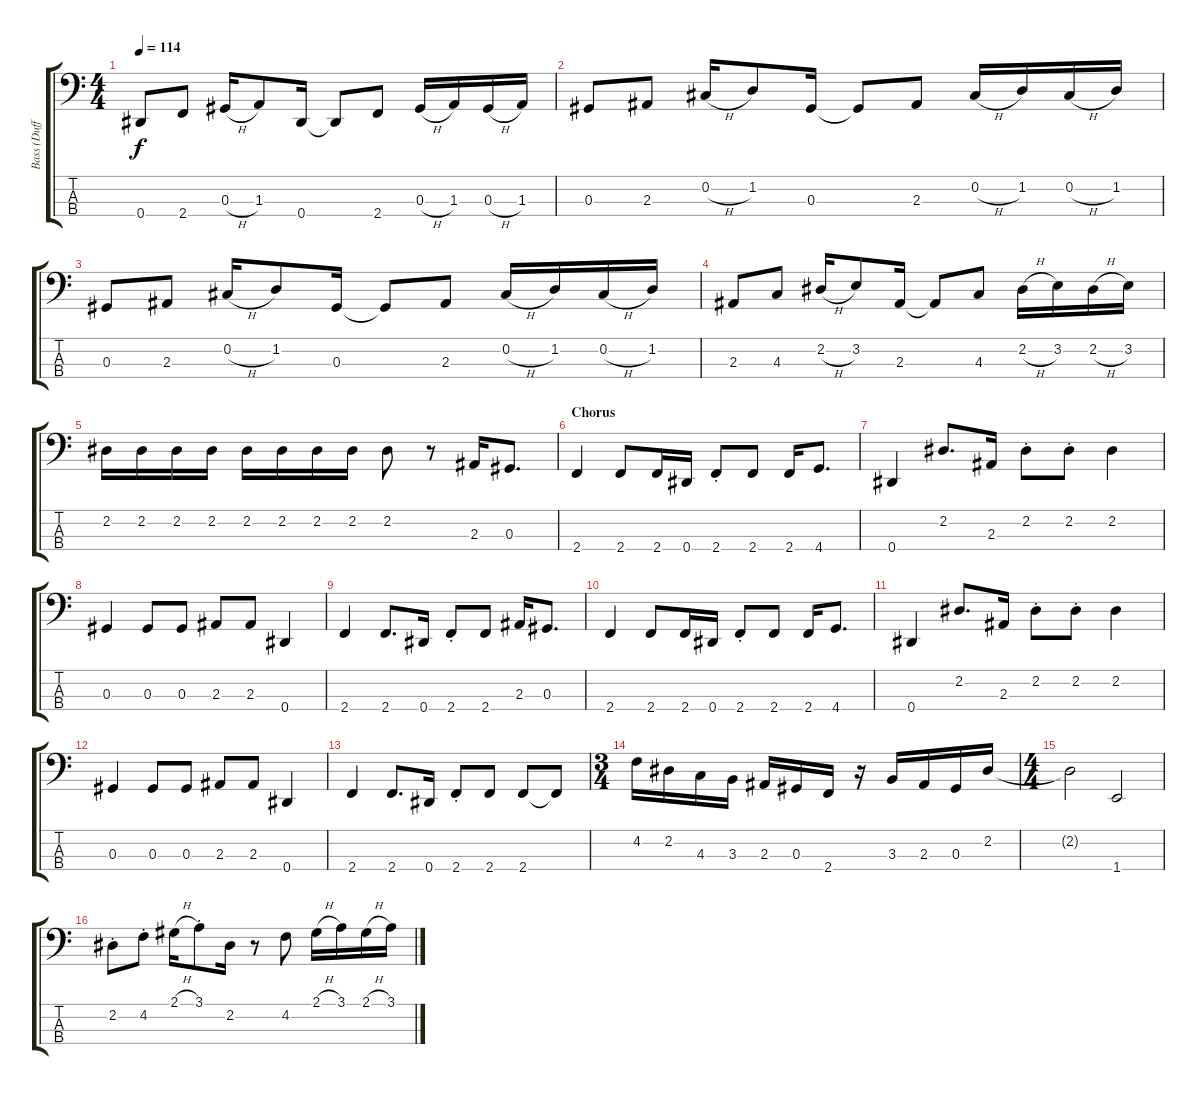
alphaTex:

\track ("Bass (Duff)" "Bass (Duff") {instrument electricbasspick}
\staff {score tabs}
\tuning (Gb2 Db2 Ab1 Eb1) {hide}
\ts (4 4)
\tempo 114
\clef f4
\ks c
0.4.8{dy f} 2.4.8 0.3{h}.16 1.3.8 0.4.16 0.4{t}.8 2.4.8 0.3{h}.16 1.3.16 0.3{h}.16 1.3.16 |
0.3.8 2.3.8 0.2{h}.16 1.2.8 0.3.16 0.3{t}.8 2.3.8 0.2{h}.16 1.2.16 0.2{h}.16 1.2.16 |
0.3.8 2.3.8 0.2{h}.16 1.2.8 0.3.16 0.3{t}.8 2.3.8 0.2{h}.16 1.2.16 0.2{h}.16 1.2.16 |
2.3.8 4.3.8 2.2{h}.16 3.2.8 2.3.16 2.3{t}.8 4.3.8 2.2{h}.16 3.2.16 2.2{h}.16 3.2.16 |
2.2.16 2.2.16 2.2.16 2.2.16 2.2.16 2.2.16 2.2.16 2.2.16 2.2.8 r.8 2.3.16 0.3.8{d} |
\section ("" "Chorus")
2.4.4 2.4.8 2.4.16 0.4.16 2.4{st}.8 2.4.8 2.4.16 4.4.8{d} |
0.4.4 2.2.8{d} 2.3.16 2.2{st}.8 2.2{st}.8 2.2.4 |
0.3.4 0.3.8 0.3.8 2.3.8 2.3.8 0.4.4 |
2.4.4 2.4.8{d} 0.4.16 2.4{st}.8 2.4.8 2.3.16 0.3.8{d} |
2.4.4 2.4.8 2.4.16 0.4.16 2.4{st}.8 2.4.8 2.4.16 4.4.8{d} |
0.4.4 2.2.8{d} 2.3.16 2.2{st}.8 2.2{st}.8 2.2.4 |
0.3.4 0.3.8 0.3.8 2.3.8 2.3.8 0.4.4 |
2.4.4 2.4.8{d} 0.4.16 2.4{st}.8 2.4.8 2.4.8 2.4{t}.8 |
\ts (3 4)
4.2.16 2.2.16 4.3.16 3.3.16 2.3.16 0.3.16 2.4.16 r.16 3.3.16 2.3.16 0.3.16 2.2.16 |
\ts (4 4)
2.2{t}.2 1.4.2 |
2.2{st}.8 4.2{st}.8 2.1{h}.16 3.1{st}.8 2.2.16 r.8 4.2.8 2.1{h}.16 3.1.16 2.1{h}.16 3.1.16
